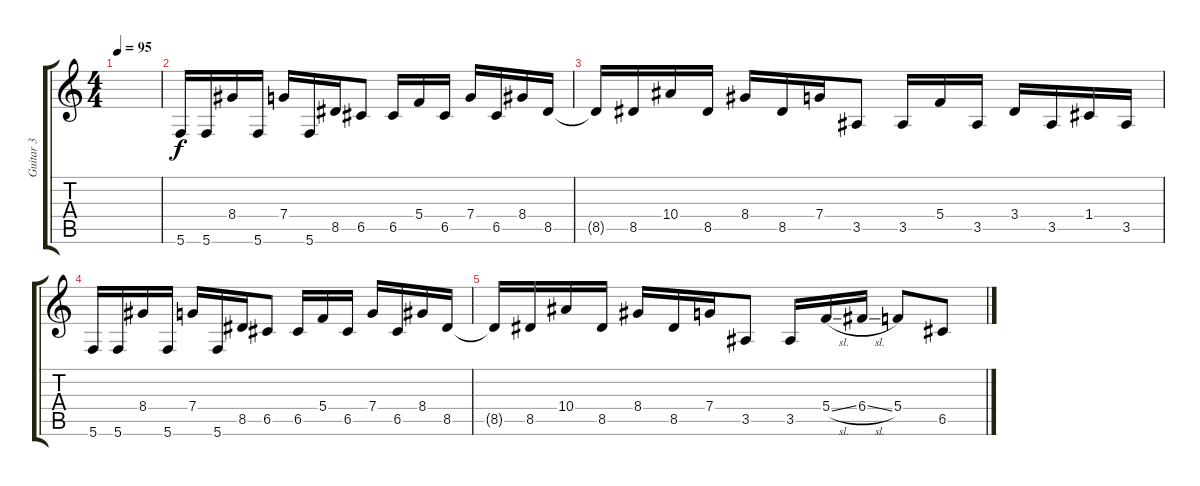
\track ("Guitar 3" "Guitar 3") {instrument distortionguitar}
\staff {score tabs}
\tuning (D4 A3 F3 C3 G2 C2) {hide}
\ts (4 4)
\tempo 95
\clef g2
\ks c
|
5.6.16{balance 0} 5.6.16 8.4.16 5.6.16 7.4.16 5.6.16 8.5.16 6.5.8 6.5.16 5.4.16 6.5.16 7.4.16 6.5.16 8.4.16 8.5.16 |
8.5{t}.16 8.5.16 10.4.16 8.5.16 8.4.16 8.5.16 7.4.16 3.5.8 3.5.16 5.4.16 3.5.16 3.4.16 3.5.16 1.4.16 3.5.16 |
5.6.16 5.6.16 8.4.16 5.6.16 7.4.16 5.6.16 8.5.16 6.5.8 6.5.16 5.4.16 6.5.16 7.4.16 6.5.16 8.4.16 8.5.16 |
8.5{t}.16 8.5.16 10.4.16 8.5.16 8.4.16 8.5.16 7.4.16 3.5.8 3.5.16 5.4{sl}.16 6.4{sl}.16 5.4.8 6.5.8
